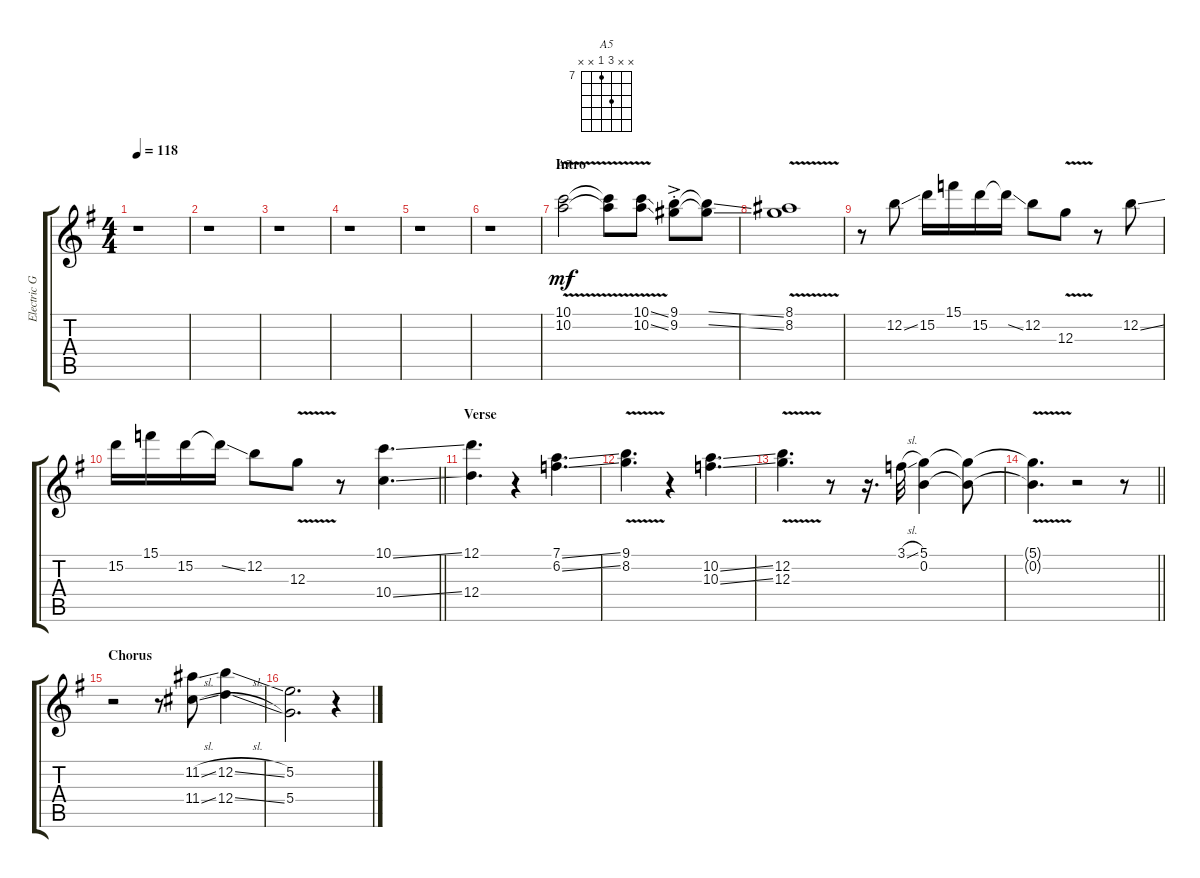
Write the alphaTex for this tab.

\track ("Electric Guitar" "Electric G") {instrument overdrivenguitar}
\staff {score tabs}
\tuning (D4 B3 G3 D3 G2 D2) {hide}
\chord ("A5" x x 9 7 x x) {firstfret 7}
\ts (4 4)
\tempo 118
\clef g2
\ks g
r.1{dy mf instrument overdrivenguitar} |
r.1 |
r.1 |
r.1 |
r.1 |
r.1 |
\section ("" "Intro")
(10.1{v} 10.2{v}).2{ch "A5"} (10.1{v t} 10.2{v t}).8 (10.1{v ss} 10.2{v ss}).8 (9.1{ac st} 9.2{ac st}).8 (9.1{ss t} 9.2{ss t}).8 |
(8.1{v} 8.2{v}).1 |
r.8 12.2{ss}.8 15.2.16 15.1.16 15.2.16 15.2{ss t}.16 12.2.8 12.3{v}.8 r.8 12.2{ss}.8 |
\barLineRight lightlight
15.2.16 15.1.16 15.2.16 15.2{ss t}.16 12.2.8 12.3{v}.8 r.8 (10.1{ss} 10.4{ss}).4{d} |
\section ("" "Verse")
(12.1 12.4).4{d} r.4 (7.1{ss} 6.2{ss}).4{d} |
(9.1{v} 8.2{v}).4{d} r.4 (10.2{ss} 10.3{ss}).4{d} |
(12.2{v} 12.3{v}).4{d} r.8 r.16{d} 3.1{sl}.32 (5.1 0.2).4 (5.1{t} 0.2{t}).8 |
\barLineRight lightlight
(5.1{v t} 0.2{v t}).4{d} r.2 r.8 |
\section ("" "Chorus")
r.2 r.8 (11.2{sl} 11.4{sl}).8 (12.2{sl} 12.4{sl}).4 |
(5.2 5.4).2{d} r.4
